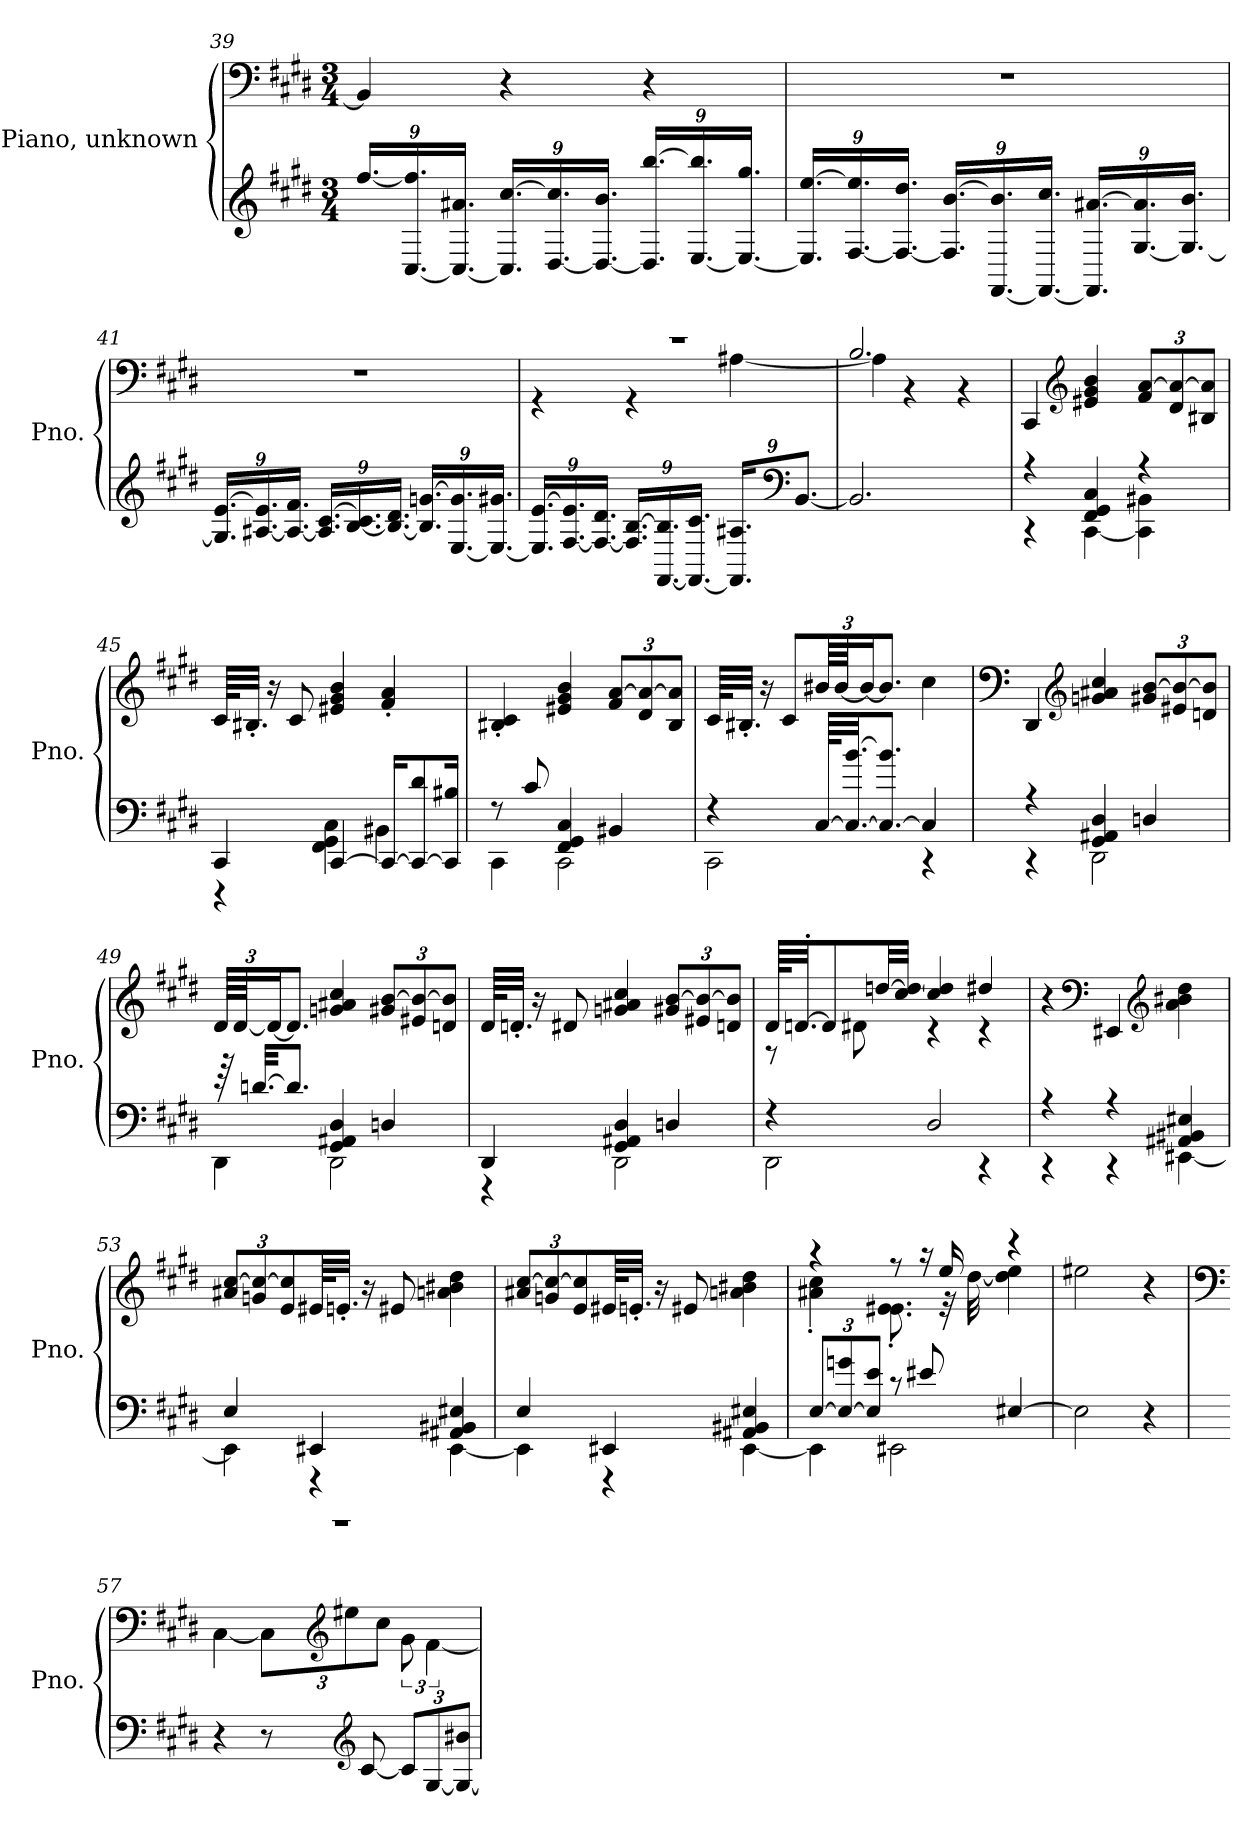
**kern	**kern
*part1	*part1
*staff2	*staff1
*I"Piano, unknown	*
*I'Pno.	*
*clefG2	*clefF4
*k[f#c#g#d#]	*k[f#c#g#d#]
*M3/4	*M3/4
*Xbrackettup	*
=39	=39
[18.ff#/LL	4BB/]
[18.C#/ 18.ff#/]	.
18.C#/_ 18.a#X/JJ	.
18.C#/] [18.cc#/LL	4r
[18.D#/ 18.cc#/]	.
18.D#/_ 18.b/JJ	.
18.D#/] [18.bb/LL	4r
[18.E/ 18.bb/]	.
18.E/_ 18.gg#/JJ	.
!!LO:LB:g=z
=40	=40
18.E/] [18.ee/LL	2.r
[18.F#/ 18.ee/]	.
18.F#/_ 18.dd#/JJ	.
18.F#/] [18.b/LL	.
[18.FF#/ 18.b/]	.
18.FF#/_ 18.cc#/JJ	.
18.FF#/] [18.a#X/LL	.
[18.G#/ 18.a#/]	.
18.G#/_ 18.b/JJ	.
=41	=41
18.G#/] [18.e/LL	2.r
[18.A#X/ 18.e/]	.
18.A#/_ 18.f#/JJ	.
18.A#/] [18.c#/LL	.
[18.B/ 18.c#/]	.
18.B/_ 18.d#/JJ	.
18.B/] [18.gn/LL	.
[18.E/ 18.g/]	.
18.E/_ 18.g#X/JJ	.
!!LO:LB:g=z
=42	=42
*	*^
18.E/] [18.e/LL	2.r	4r
[18.F#/ 18.e/]	.	.
18.F#/_ 18.d#/JJ	.	.
18.F#/] [18.B/LL	.	4r
[18.FF#/ 18.B/]	.	.
18.FF#/_ 18.c#/JJ	.	.
18.FF#/] 18.A#X/KL	.	[4A#X\
*clefF4	*	*
[9.BB/J	.	.
=43	=43	=43
2.BB/]	2.B/	4A#\]
.	.	4r
.	.	4r
*	*v	*v
=44	=44
*^	*
4r	4r	4CC#/
*	*	*clefG2
4FF#/ 4GG#/ 4C#/	[4CC#\	4e#X/ 4g#/ 4b/
*	*	*Xbrackettup
4r	4CC#\] 4BB#X\	12f#/ [12a/L
.	.	12d#/ 12a/_
.	.	12B#X/ 12a/]J
!!LO:LB:g=z
=45	=45	=45
4CC#/	4r	64c#/KLLL
.	.	32.B#X'/JJJ
.	.	16r
.	.	8c#/
[4CC#/	4FF#\ 4GG#\ 4C#\	4e#X/ 4g#/ 4b/
16CC#/KL_	4BB#X\	4f#/' 4a/'
8CC#/_ 8d#/	.	.
16CC#/] 16B#X/Jk	.	.
=46	=46	=46
8r	4CC#\	4B#X/' 4c#/'
8c#/	.	.
4FF#/ 4GG#/ 4C#/	2CC#\	4e#X/ 4g#/ 4b/
4BB#X/	.	12f#/ [12a/L
.	.	12d#/ 12a/_
.	.	12B#/ 12a/]J
=47	=47	=47
4r	2CC#\	64c#/KLLL
.	.	32.B#X'/JJJ
.	.	16r
.	.	8c#/L
[64C#/KLLL	.	96b#X/LLL
.	.	[96b#/JJ
32.C#/_ [32.b/JJ	.	.
.	.	24b#/J_
8.C#/_ 8.b/]J	.	8.b#/J]
4C#/]	4r	4cc#\
!!LO:LB:g=z
=48	=48	=48
*	*	*clefF4
4r	4r	4DD#/
*	*	*clefG2
4GG#/ 4AA#X/ 4D#/	2DD#\	4gn/ 4a#X/ 4cc#/
4Dn/	.	12g#X/ [12b/L
.	.	12e#X/ 12b/_
.	.	12dn/ 12b/]J
=49	=49	=49
64r	4DD#\	96d#/LLLL
.	.	[96d#/JJ
[32.dn/KKL	.	.
.	.	24d#/J_
8.d/J]	.	8.d#/J]
4GG#/ 4AA#X/ 4D#/	2DD#\	4gn/ 4a#X/ 4cc#/
4Dn/	.	12g#X/ [12b/L
.	.	12e#X/ 12b/_
.	.	12dn/ 12b/]J
=50	=50	=50
4DD#/	4r	64d#/KLLL
.	.	32.dn'/JJJ
.	.	16r
.	.	8d#X/
4GG#/ 4AA#X/ 4D#/	2DD#\	4gn/ 4a#X/ 4cc#/
4Dn/	.	12g#X/ [12b/L
.	.	12e#X/ 12b/_
.	.	12dn/ 12b/]J
!!LO:LB:g=z
=51	=51	=51
*	*	*^
4r	2DD#\	64d#/KLLL	8r
.	.	[32.dn'/JJ	.
.	.	8d/]	.
.	.	.	8d#X\
.	.	[32ddn/LL	.
.	.	[32cc#/ 32dd/]JJJ	.
2D#/	.	4cc#/] 4dd/	4r
.	4r	4dd#X/	4r
*	*	*v	*v
=52	=52	=52
4r	4r	4r
*	*	*clefF4
4r	4r	4EE#X/
*	*	*clefG2
4AA#X/ 4BB#X/ 4E#X/	[4EE#X\	4a\ 4b#X\ 4dd#\
=53	=53	=53
4E/	4EE#\]	12a#X/ [12cc#/L
.	.	12gn/ 12cc#/_
.	.	12e/ 12cc#/]
4EE#X/	4r	64e#X/KLL
.	.	32.en'/JJJ
.	.	16r
.	.	8e#X/
4AA#X/ 4BB#X/ 4E#X/	[4EE#\	4an\ 4b#X\ 4dd#\
!!LO:PB:g=z
=54	=54	=54
4E/	4EE#\]	12a#X/ [12cc#/L
.	.	12gn/ 12cc#/_
.	.	12e/ 12cc#/]
4EE#X/	4r	64e#X/KLL
.	.	32.en'/JJJ
.	.	16r
.	.	8e#X/
4AA#X/ 4BB#X/ 4E#X/	[4EE#\	4an\ 4b#X\ 4dd#\
=55	=55	=55
*	*	*^
[12E/L	4EE#\]	4r	4a#X\' 4cc#\'
12E/_ 12gn/	.	.	.
12E/] 12e/J	.	.	.
8r	2EE#X\	8r	8.e\' 8.e#X\'
8e#X/	.	16r	.
.	.	16ee/	32r
.	.	.	[32dd#\
[4E#X/	.	4r	4dd#\] 4ee\
*v	*v	*	*
*	*v	*v
=56	=56
2E#\]	2ee#X\
4r	4r
!!LO:LB:g=z
=57	=57
*	*clefF4
*	*^
4r	2.r	[4C#\
8r	.	12C#\L]
*	*clefG2	*
.	.	12ee#X\
*clefG2	*	*
[8c#/	.	.
.	.	12cc#\J
*	*	*brackettup
12c#/L]	.	12g#\
[12G#/	.	[6f#\
12G#/_ 12b#X/J	.	.
*	*v	*v
=	=
*-	*-
